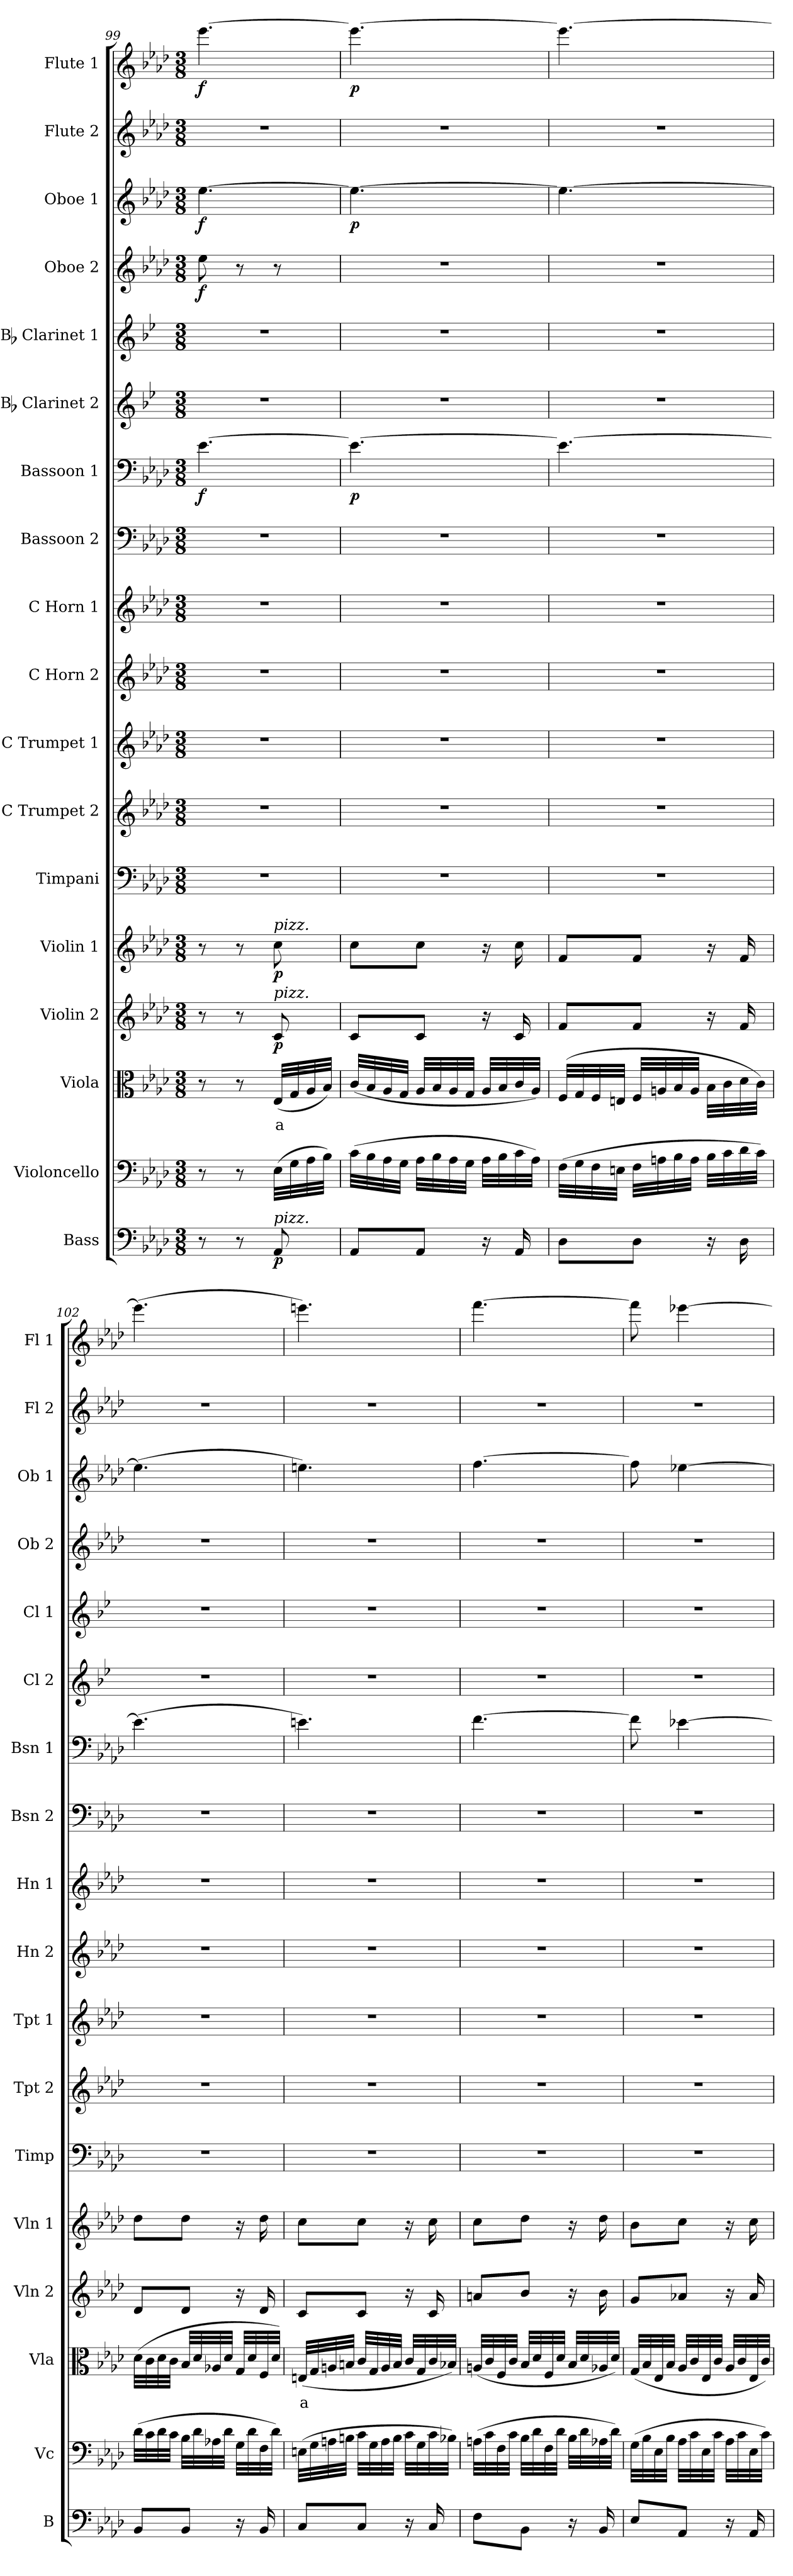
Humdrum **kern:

**kern	**dynam	**kern	**dynam	**kern	**text	**dynam	**kern	**dynam	**kern	**dynam	**kern	**kern	**kern	**kern	**kern	**kern	**kern	**dynam	**kern	**kern	**kern	**dynam	**kern	**dynam	**kern	**kern	**dynam
*part18	*part18	*part17	*part17	*part16	*part16	*part16	*part15	*part15	*part14	*part14	*part13	*part12	*part11	*part10	*part9	*part8	*part7	*part7	*part6	*part5	*part4	*part4	*part3	*part3	*part2	*part1	*part1
*staff18	*staff18	*staff17	*staff17	*staff16	*staff16	*staff16	*staff15	*staff15	*staff14	*staff14	*staff13	*staff12	*staff11	*staff10	*staff9	*staff8	*staff7	*staff7	*staff6	*staff5	*staff4	*staff4	*staff3	*staff3	*staff2	*staff1	*staff1
*I"Bass	*	*I"Violoncello	*	*I"Viola	*	*	*I"Violin 2	*	*I"Violin 1	*	*I"Timpani	*I"C Trumpet 2	*I"C Trumpet 1	*I"C Horn 2	*I"C Horn 1	*I"Bassoon 2	*I"Bassoon 1	*	*I"Bb Clarinet 2	*I"Bb Clarinet 1	*I"Oboe 2	*	*I"Oboe 1	*	*I"Flute 2	*I"Flute 1	*
*I'B	*	*I'Vc	*	*I'Vla	*	*	*I'Vln 2	*	*I'Vln 1	*	*I'Timp	*I'Tpt 2	*I'Tpt 1	*I'Hn 2	*I'Hn 1	*I'Bsn 2	*I'Bsn 1	*	*I'Cl 2	*I'Cl 1	*I'Ob 2	*	*I'Ob 1	*	*I'Fl 2	*I'Fl 1	*
*clefF4	*	*clefF4	*	*clefC3	*	*	*clefG2	*	*clefG2	*	*clefF4	*clefG2	*clefG2	*clefG2	*clefG2	*clefF4	*clefF4	*	*clefG2	*clefG2	*clefG2	*	*clefG2	*	*clefG2	*clefG2	*
*ITrd7c12	*	*	*	*	*	*	*	*	*	*	*	*	*	*ITrd7c12	*ITrd7c12	*	*	*	*ITrd1c2	*ITrd1c2	*	*	*	*	*	*	*
*k[b-e-a-d-]	*	*k[b-e-a-d-]	*	*k[b-e-a-d-]	*	*	*k[b-e-a-d-]	*	*k[b-e-a-d-]	*	*k[b-e-a-d-]	*k[b-e-a-d-]	*k[b-e-a-d-]	*k[b-e-a-d-]	*k[b-e-a-d-]	*k[b-e-a-d-]	*k[b-e-a-d-]	*	*k[b-e-a-d-]	*k[b-e-a-d-]	*k[b-e-a-d-]	*	*k[b-e-a-d-]	*	*k[b-e-a-d-]	*k[b-e-a-d-]	*
*M3/8	*	*M3/8	*	*M3/8	*	*	*M3/8	*	*M3/8	*	*M3/8	*M3/8	*M3/8	*M3/8	*M3/8	*M3/8	*M3/8	*	*M3/8	*M3/8	*M3/8	*	*M3/8	*	*M3/8	*M3/8	*
=99	=99	=99	=99	=99	=99	=99	=99	=99	=99	=99	=99	=99	=99	=99	=99	=99	=99	=99	=99	=99	=99	=99	=99	=99	=99	=99	=99
!	!	!	!	!	!	!	!	!	!	!	!	!	!	!	!	!	!	!LO:DY:b	!	!	!	!LO:DY:b	!	!LO:DY:b	!	!	!LO:DY:b
8r	.	8r	.	8r	.	.	8r	.	8r	.	4.r	4.r	4.r	4.r	4.r	4.r	[4.e-\	f	4.r	4.r	8ee-\	f	[4.ee-\	f	4.r	[4.eee-\	f
8r	.	8r	.	8r	.	.	8r	.	8r	.	.	.	.	.	.	.	.	.	.	.	8r	.	.	.	.	.	.
!	!	!	!	!	!	!	!	!	!LO:TX:a:i:t=pizz.	!	!	!	!	!	!	!	!	!	!	!	!	!	!	!	!	!	!
!	!	!	!	!	!	!	!LO:TX:a:i:t=pizz.	!	!	!	!	!	!	!	!	!	!	!	!	!	!	!	!	!	!	!	!
!LO:TX:a:i:t=pizz.	!	!	!	!	!	!	!	!	!	!	!	!	!	!	!	!	!	!	!	!	!	!	!	!	!	!	!
!	!LO:DY:b	!	!LO:DY:b	!	!LO:LY:b:color=#FF0000	!	!	!	!	!	!	!	!	!	!	!	!	!	!	!	!	!	!	!	!	!	!
!	!	!	!LO:DY:n=1:b	!	!	!LO:DY:b	!	!	!	!	!	!	!	!	!	!	!	!	!	!	!	!	!	!	!	!	!
!	!	!	!	!	!	!LO:DY:n=1:b	!	!LO:DY:b	!	!LO:DY:b	!	!	!	!	!	!	!	!	!	!	!	!	!	!	!	!	!
8AAA-/	p	(32E-\LLL	p other-dynamics	(32E-/LLL	a	p other-dynamics	8c/	p	8cc\	p	.	.	.	.	.	.	.	.	.	.	8r	.	.	.	.	.	.
.	.	32G\	.	32G/	.	.	.	.	.	.	.	.	.	.	.	.	.	.	.	.	.	.	.	.	.	.	.
.	.	32A-\	.	32A-/	.	.	.	.	.	.	.	.	.	.	.	.	.	.	.	.	.	.	.	.	.	.	.
.	.	32B-\JJJ)	.	32B-/JJJ)	.	.	.	.	.	.	.	.	.	.	.	.	.	.	.	.	.	.	.	.	.	.	.
=100	=100	=100	=100	=100	=100	=100	=100	=100	=100	=100	=100	=100	=100	=100	=100	=100	=100	=100	=100	=100	=100	=100	=100	=100	=100	=100	=100
!	!	!	!	!	!	!	!	!	!	!	!	!	!	!	!	!	!	!LO:DY:b	!	!	!	!	!	!LO:DY:b	!	!	!LO:DY:b
8AAA-/L	.	(32c\LLL	.	(32c/LLL	.	.	8c/L	.	8cc\L	.	4.r	4.r	4.r	4.r	4.r	4.r	4.e-\_	p	4.r	4.r	4.r	.	4.ee-\_	p	4.r	4.eee-\_	p
.	.	32B-\	.	32B-/	.	.	.	.	.	.	.	.	.	.	.	.	.	.	.	.	.	.	.	.	.	.	.
.	.	32A-\	.	32A-/	.	.	.	.	.	.	.	.	.	.	.	.	.	.	.	.	.	.	.	.	.	.	.
.	.	32G\JJJ	.	32G/JJJ	.	.	.	.	.	.	.	.	.	.	.	.	.	.	.	.	.	.	.	.	.	.	.
8AAA-/J	.	32A-\LLL	.	32A-/LLL	.	.	8c/J	.	8cc\J	.	.	.	.	.	.	.	.	.	.	.	.	.	.	.	.	.	.
.	.	32B-\	.	32B-/	.	.	.	.	.	.	.	.	.	.	.	.	.	.	.	.	.	.	.	.	.	.	.
.	.	32A-\	.	32A-/	.	.	.	.	.	.	.	.	.	.	.	.	.	.	.	.	.	.	.	.	.	.	.
.	.	32G\JJJ	.	32G/JJJ	.	.	.	.	.	.	.	.	.	.	.	.	.	.	.	.	.	.	.	.	.	.	.
16r	.	32A-\LLL	.	32A-/LLL	.	.	16r	.	16r	.	.	.	.	.	.	.	.	.	.	.	.	.	.	.	.	.	.
.	.	32B-\	.	32B-/	.	.	.	.	.	.	.	.	.	.	.	.	.	.	.	.	.	.	.	.	.	.	.
16AAA-/	.	32c\	.	32c/	.	.	16c/	.	16cc\	.	.	.	.	.	.	.	.	.	.	.	.	.	.	.	.	.	.
.	.	32A-\JJJ)	.	32A-/JJJ)	.	.	.	.	.	.	.	.	.	.	.	.	.	.	.	.	.	.	.	.	.	.	.
=101	=101	=101	=101	=101	=101	=101	=101	=101	=101	=101	=101	=101	=101	=101	=101	=101	=101	=101	=101	=101	=101	=101	=101	=101	=101	=101	=101
8DD-\L	.	(32F\LLL	.	(32F/LLL	.	.	8f/L	.	8f/L	.	4.r	4.r	4.r	4.r	4.r	4.r	4.e-\_	.	4.r	4.r	4.r	.	4.ee-\_	.	4.r	4.eee-\_	.
.	.	32G\	.	32G/	.	.	.	.	.	.	.	.	.	.	.	.	.	.	.	.	.	.	.	.	.	.	.
.	.	32F\	.	32F/	.	.	.	.	.	.	.	.	.	.	.	.	.	.	.	.	.	.	.	.	.	.	.
.	.	32En\JJJ	.	32En/JJJ	.	.	.	.	.	.	.	.	.	.	.	.	.	.	.	.	.	.	.	.	.	.	.
8DD-\J	.	32F\LLL	.	32F/LLL	.	.	8f/J	.	8f/J	.	.	.	.	.	.	.	.	.	.	.	.	.	.	.	.	.	.
.	.	32An\	.	32An/	.	.	.	.	.	.	.	.	.	.	.	.	.	.	.	.	.	.	.	.	.	.	.
.	.	32B-\	.	32B-/	.	.	.	.	.	.	.	.	.	.	.	.	.	.	.	.	.	.	.	.	.	.	.
.	.	32A\JJJ	.	32A/JJJ	.	.	.	.	.	.	.	.	.	.	.	.	.	.	.	.	.	.	.	.	.	.	.
16r	.	32B-\LLL	.	32B-\LLL	.	.	16r	.	16r	.	.	.	.	.	.	.	.	.	.	.	.	.	.	.	.	.	.
.	.	32c\	.	32c\	.	.	.	.	.	.	.	.	.	.	.	.	.	.	.	.	.	.	.	.	.	.	.
16DD-\	.	32d-\	.	32d-\	.	.	16f/	.	16f/	.	.	.	.	.	.	.	.	.	.	.	.	.	.	.	.	.	.
.	.	32c\JJJ)	.	32c\JJJ)	.	.	.	.	.	.	.	.	.	.	.	.	.	.	.	.	.	.	.	.	.	.	.
!!LO:PB:g=z
=102	=102	=102	=102	=102	=102	=102	=102	=102	=102	=102	=102	=102	=102	=102	=102	=102	=102	=102	=102	=102	=102	=102	=102	=102	=102	=102	=102
8BBB-/L	.	(32d-\LLL	.	(32d-\LLL	.	.	8d-/L	.	8dd-\L	.	4.r	4.r	4.r	4.r	4.r	4.r	(4.e-\]	.	4.r	4.r	4.r	.	(4.ee-\]	.	4.r	(4.eee-\]	.
.	.	32c\	.	32c\	.	.	.	.	.	.	.	.	.	.	.	.	.	.	.	.	.	.	.	.	.	.	.
.	.	32d-\	.	32d-\	.	.	.	.	.	.	.	.	.	.	.	.	.	.	.	.	.	.	.	.	.	.	.
.	.	32c\JJJ	.	32c\JJJ	.	.	.	.	.	.	.	.	.	.	.	.	.	.	.	.	.	.	.	.	.	.	.
8BBB-/J	.	32B-\LLL	.	32B-/LLL	.	.	8d-/J	.	8dd-\J	.	.	.	.	.	.	.	.	.	.	.	.	.	.	.	.	.	.
.	.	32d-\	.	32d-/	.	.	.	.	.	.	.	.	.	.	.	.	.	.	.	.	.	.	.	.	.	.	.
.	.	32A-X\	.	32A-X/	.	.	.	.	.	.	.	.	.	.	.	.	.	.	.	.	.	.	.	.	.	.	.
.	.	32d-\JJJ	.	32d-/JJJ	.	.	.	.	.	.	.	.	.	.	.	.	.	.	.	.	.	.	.	.	.	.	.
16r	.	32G\LLL	.	32G/LLL	.	.	16r	.	16r	.	.	.	.	.	.	.	.	.	.	.	.	.	.	.	.	.	.
.	.	32d-\	.	32d-/	.	.	.	.	.	.	.	.	.	.	.	.	.	.	.	.	.	.	.	.	.	.	.
16BBB-/	.	32F\	.	32F/	.	.	16d-/	.	16dd-\	.	.	.	.	.	.	.	.	.	.	.	.	.	.	.	.	.	.
.	.	32d-\JJJ)	.	32d-/JJJ)	.	.	.	.	.	.	.	.	.	.	.	.	.	.	.	.	.	.	.	.	.	.	.
=103	=103	=103	=103	=103	=103	=103	=103	=103	=103	=103	=103	=103	=103	=103	=103	=103	=103	=103	=103	=103	=103	=103	=103	=103	=103	=103	=103
!	!	!	!	!	!LO:LY:b:color=#FF0000	!	!	!	!	!	!	!	!	!	!	!	!	!	!	!	!	!	!	!	!	!	!
8CC/L	.	(32En\LLL	.	(32En/LLL	a	.	8c/L	.	8cc\L	.	4.r	4.r	4.r	4.r	4.r	4.r	4.en\)	.	4.r	4.r	4.r	.	4.een\)	.	4.r	4.eeen\)	.
.	.	32G\	.	32G/	.	.	.	.	.	.	.	.	.	.	.	.	.	.	.	.	.	.	.	.	.	.	.
.	.	32An\	.	32An/	.	.	.	.	.	.	.	.	.	.	.	.	.	.	.	.	.	.	.	.	.	.	.
.	.	32Bn\JJJ	.	32Bn/JJJ	.	.	.	.	.	.	.	.	.	.	.	.	.	.	.	.	.	.	.	.	.	.	.
8CC/J	.	32c\LLL	.	32c/LLL	.	.	8c/J	.	8cc\J	.	.	.	.	.	.	.	.	.	.	.	.	.	.	.	.	.	.
.	.	32G\	.	32G/	.	.	.	.	.	.	.	.	.	.	.	.	.	.	.	.	.	.	.	.	.	.	.
.	.	32A\	.	32A/	.	.	.	.	.	.	.	.	.	.	.	.	.	.	.	.	.	.	.	.	.	.	.
.	.	32B\JJJ	.	32B/JJJ	.	.	.	.	.	.	.	.	.	.	.	.	.	.	.	.	.	.	.	.	.	.	.
16r	.	32c\LLL	.	32c/LLL	.	.	16r	.	16r	.	.	.	.	.	.	.	.	.	.	.	.	.	.	.	.	.	.
.	.	32G\	.	32G/	.	.	.	.	.	.	.	.	.	.	.	.	.	.	.	.	.	.	.	.	.	.	.
16CC/	.	32c\	.	32c/	.	.	16c/	.	16cc\	.	.	.	.	.	.	.	.	.	.	.	.	.	.	.	.	.	.
.	.	32B-X\JJJ)	.	32B-X/JJJ)	.	.	.	.	.	.	.	.	.	.	.	.	.	.	.	.	.	.	.	.	.	.	.
=104	=104	=104	=104	=104	=104	=104	=104	=104	=104	=104	=104	=104	=104	=104	=104	=104	=104	=104	=104	=104	=104	=104	=104	=104	=104	=104	=104
8FF\L	.	(32An\LLL	.	(32An/LLL	.	.	8an/L	.	8cc\L	.	4.r	4.r	4.r	4.r	4.r	4.r	[4.f\	.	4.r	4.r	4.r	.	[4.ff\	.	4.r	[4.fff\	.
.	.	32c\	.	32c/	.	.	.	.	.	.	.	.	.	.	.	.	.	.	.	.	.	.	.	.	.	.	.
.	.	32F\	.	32F/	.	.	.	.	.	.	.	.	.	.	.	.	.	.	.	.	.	.	.	.	.	.	.
.	.	32c\JJJ	.	32c/JJJ	.	.	.	.	.	.	.	.	.	.	.	.	.	.	.	.	.	.	.	.	.	.	.
8BBB-\J	.	32B-\LLL	.	32B-/LLL	.	.	8b-/J	.	8dd-\J	.	.	.	.	.	.	.	.	.	.	.	.	.	.	.	.	.	.
.	.	32d-\	.	32d-/	.	.	.	.	.	.	.	.	.	.	.	.	.	.	.	.	.	.	.	.	.	.	.
.	.	32F\	.	32F/	.	.	.	.	.	.	.	.	.	.	.	.	.	.	.	.	.	.	.	.	.	.	.
.	.	32d-\JJJ	.	32d-/JJJ	.	.	.	.	.	.	.	.	.	.	.	.	.	.	.	.	.	.	.	.	.	.	.
16r	.	32B-\LLL	.	32B-/LLL	.	.	16r	.	16r	.	.	.	.	.	.	.	.	.	.	.	.	.	.	.	.	.	.
.	.	32d-\	.	32d-/	.	.	.	.	.	.	.	.	.	.	.	.	.	.	.	.	.	.	.	.	.	.	.
16BBB-/	.	32A-X\	.	32A-X/	.	.	16b-\	.	16dd-\	.	.	.	.	.	.	.	.	.	.	.	.	.	.	.	.	.	.
.	.	32d-\JJJ)	.	32d-/JJJ)	.	.	.	.	.	.	.	.	.	.	.	.	.	.	.	.	.	.	.	.	.	.	.
=105	=105	=105	=105	=105	=105	=105	=105	=105	=105	=105	=105	=105	=105	=105	=105	=105	=105	=105	=105	=105	=105	=105	=105	=105	=105	=105	=105
8EE-/L	.	(32G\LLL	.	(32G/LLL	.	.	8g/L	.	8b-\L	.	4.r	4.r	4.r	4.r	4.r	4.r	8f\]	.	4.r	4.r	4.r	.	8ff\]	.	4.r	8fff\]	.
.	.	32B-\	.	32B-/	.	.	.	.	.	.	.	.	.	.	.	.	.	.	.	.	.	.	.	.	.	.	.
.	.	32E-\	.	32E-/	.	.	.	.	.	.	.	.	.	.	.	.	.	.	.	.	.	.	.	.	.	.	.
.	.	32B-\JJJ	.	32B-/JJJ	.	.	.	.	.	.	.	.	.	.	.	.	.	.	.	.	.	.	.	.	.	.	.
8AAA-/J	.	32A-\LLL	.	32A-/LLL	.	.	8a-X/J	.	8cc\J	.	.	.	.	.	.	.	[4e-X\	.	.	.	.	.	[4ee-X\	.	.	[4eee-X\	.
.	.	32c\	.	32c/	.	.	.	.	.	.	.	.	.	.	.	.	.	.	.	.	.	.	.	.	.	.	.
.	.	32E-\	.	32E-/	.	.	.	.	.	.	.	.	.	.	.	.	.	.	.	.	.	.	.	.	.	.	.
.	.	32c\JJJ	.	32c/JJJ	.	.	.	.	.	.	.	.	.	.	.	.	.	.	.	.	.	.	.	.	.	.	.
16r	.	32A-\LLL	.	32A-/LLL	.	.	16r	.	16r	.	.	.	.	.	.	.	.	.	.	.	.	.	.	.	.	.	.
.	.	32c\	.	32c/	.	.	.	.	.	.	.	.	.	.	.	.	.	.	.	.	.	.	.	.	.	.	.
16AAA-/	.	32E-\	.	32E-/	.	.	16a-/	.	16cc\	.	.	.	.	.	.	.	.	.	.	.	.	.	.	.	.	.	.
.	.	32c\JJJ)	.	32c/JJJ)	.	.	.	.	.	.	.	.	.	.	.	.	.	.	.	.	.	.	.	.	.	.	.
=	=	=	=	=	=	=	=	=	=	=	=	=	=	=	=	=	=	=	=	=	=	=	=	=	=	=	=
*-	*-	*-	*-	*-	*-	*-	*-	*-	*-	*-	*-	*-	*-	*-	*-	*-	*-	*-	*-	*-	*-	*-	*-	*-	*-	*-	*-
